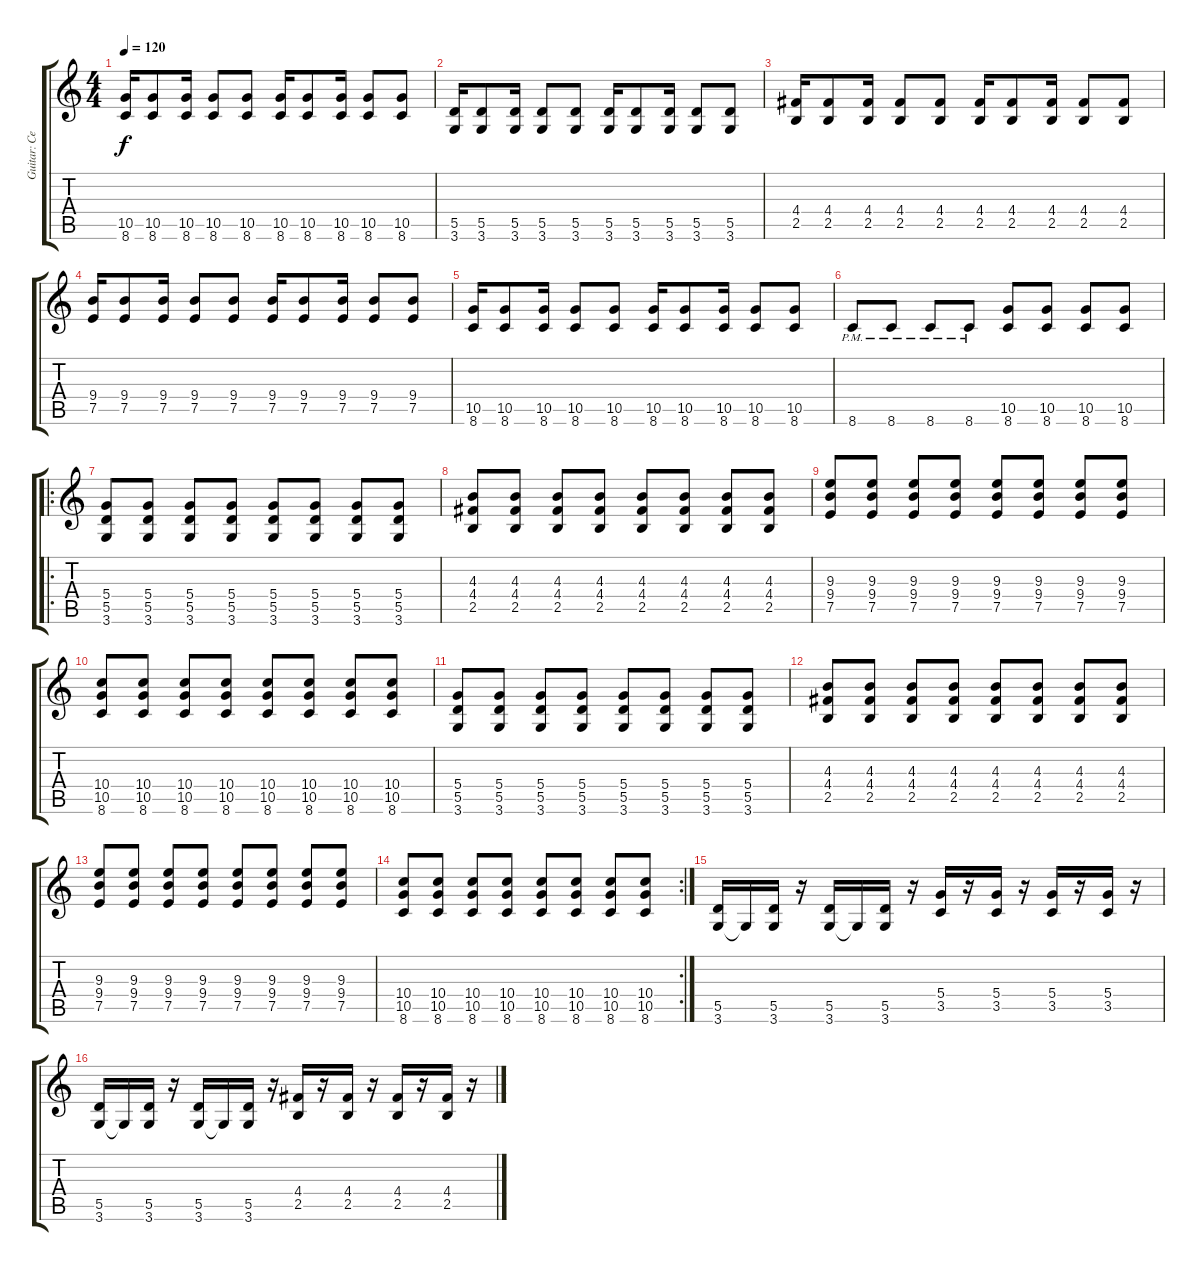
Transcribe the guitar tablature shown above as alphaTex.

\track ("Guitar: Серёга" "Guitar: Се") {instrument overdrivenguitar}
\staff {score tabs}
\tuning (E4 B3 G3 D3 A2 E2) {hide}
\ts (4 4)
\tempo 120
\clef g2
\ks c
(10.5 8.6).16{dy f} (10.5 8.6).8 (10.5 8.6).16 (10.5 8.6).8 (10.5 8.6).8 (10.5 8.6).16 (10.5 8.6).8 (10.5 8.6).16 (10.5 8.6).8 (10.5 8.6).8 |
(5.5 3.6).16 (5.5 3.6).8 (5.5 3.6).16 (5.5 3.6).8 (5.5 3.6).8 (5.5 3.6).16 (5.5 3.6).8 (5.5 3.6).16 (5.5 3.6).8 (5.5 3.6).8 |
(4.4 2.5).16 (4.4 2.5).8 (4.4 2.5).16 (4.4 2.5).8 (4.4 2.5).8 (4.4 2.5).16 (4.4 2.5).8 (4.4 2.5).16 (4.4 2.5).8 (4.4 2.5).8 |
(9.4 7.5).16 (9.4 7.5).8 (9.4 7.5).16 (9.4 7.5).8 (9.4 7.5).8 (9.4 7.5).16 (9.4 7.5).8 (9.4 7.5).16 (9.4 7.5).8 (9.4 7.5).8 |
(10.5 8.6).16 (10.5 8.6).8 (10.5 8.6).16 (10.5 8.6).8 (10.5 8.6).8 (10.5 8.6).16 (10.5 8.6).8 (10.5 8.6).16 (10.5 8.6).8 (10.5 8.6).8 |
8.6{pm}.8 8.6{pm}.8 8.6{pm}.8 8.6{pm}.8 (10.5 8.6).8 (10.5 8.6).8 (10.5 8.6).8 (10.5 8.6).8 |
\ro
(5.4 5.5 3.6).8 (5.4 5.5 3.6).8 (5.4 5.5 3.6).8 (5.4 5.5 3.6).8 (5.4 5.5 3.6).8 (5.4 5.5 3.6).8 (5.4 5.5 3.6).8 (5.4 5.5 3.6).8 |
(4.3 4.4 2.5).8 (4.3 4.4 2.5).8 (4.3 4.4 2.5).8 (4.3 4.4 2.5).8 (4.3 4.4 2.5).8 (4.3 4.4 2.5).8 (4.3 4.4 2.5).8 (4.3 4.4 2.5).8 |
(9.3 9.4 7.5).8 (9.3 9.4 7.5).8 (9.3 9.4 7.5).8 (9.3 9.4 7.5).8 (9.3 9.4 7.5).8 (9.3 9.4 7.5).8 (9.3 9.4 7.5).8 (9.3 9.4 7.5).8 |
(10.4 10.5 8.6).8 (10.4 10.5 8.6).8 (10.4 10.5 8.6).8 (10.4 10.5 8.6).8 (10.4 10.5 8.6).8 (10.4 10.5 8.6).8 (10.4 10.5 8.6).8 (10.4 10.5 8.6).8 |
(5.4 5.5 3.6).8 (5.4 5.5 3.6).8 (5.4 5.5 3.6).8 (5.4 5.5 3.6).8 (5.4 5.5 3.6).8 (5.4 5.5 3.6).8 (5.4 5.5 3.6).8 (5.4 5.5 3.6).8 |
(4.3 4.4 2.5).8 (4.3 4.4 2.5).8 (4.3 4.4 2.5).8 (4.3 4.4 2.5).8 (4.3 4.4 2.5).8 (4.3 4.4 2.5).8 (4.3 4.4 2.5).8 (4.3 4.4 2.5).8 |
(9.3 9.4 7.5).8 (9.3 9.4 7.5).8 (9.3 9.4 7.5).8 (9.3 9.4 7.5).8 (9.3 9.4 7.5).8 (9.3 9.4 7.5).8 (9.3 9.4 7.5).8 (9.3 9.4 7.5).8 |
\rc 2
(10.4 10.5 8.6).8 (10.4 10.5 8.6).8 (10.4 10.5 8.6).8 (10.4 10.5 8.6).8 (10.4 10.5 8.6).8 (10.4 10.5 8.6).8 (10.4 10.5 8.6).8 (10.4 10.5 8.6).8 |
(5.5 3.6).16 3.6{t}.16 (5.5 3.6).16 r.16 (5.5 3.6).16 3.6{t}.16 (5.5 3.6).16 r.16 (5.4 3.5).16 r.16 (5.4 3.5).16 r.16 (5.4 3.5).16 r.16 (5.4 3.5).16 r.16 |
(5.5 3.6).16 3.6{t}.16 (5.5 3.6).16 r.16 (5.5 3.6).16 3.6{t}.16 (5.5 3.6).16 r.16 (4.4 2.5).16 r.16 (4.4 2.5).16 r.16 (4.4 2.5).16 r.16 (4.4 2.5).16 r.16
